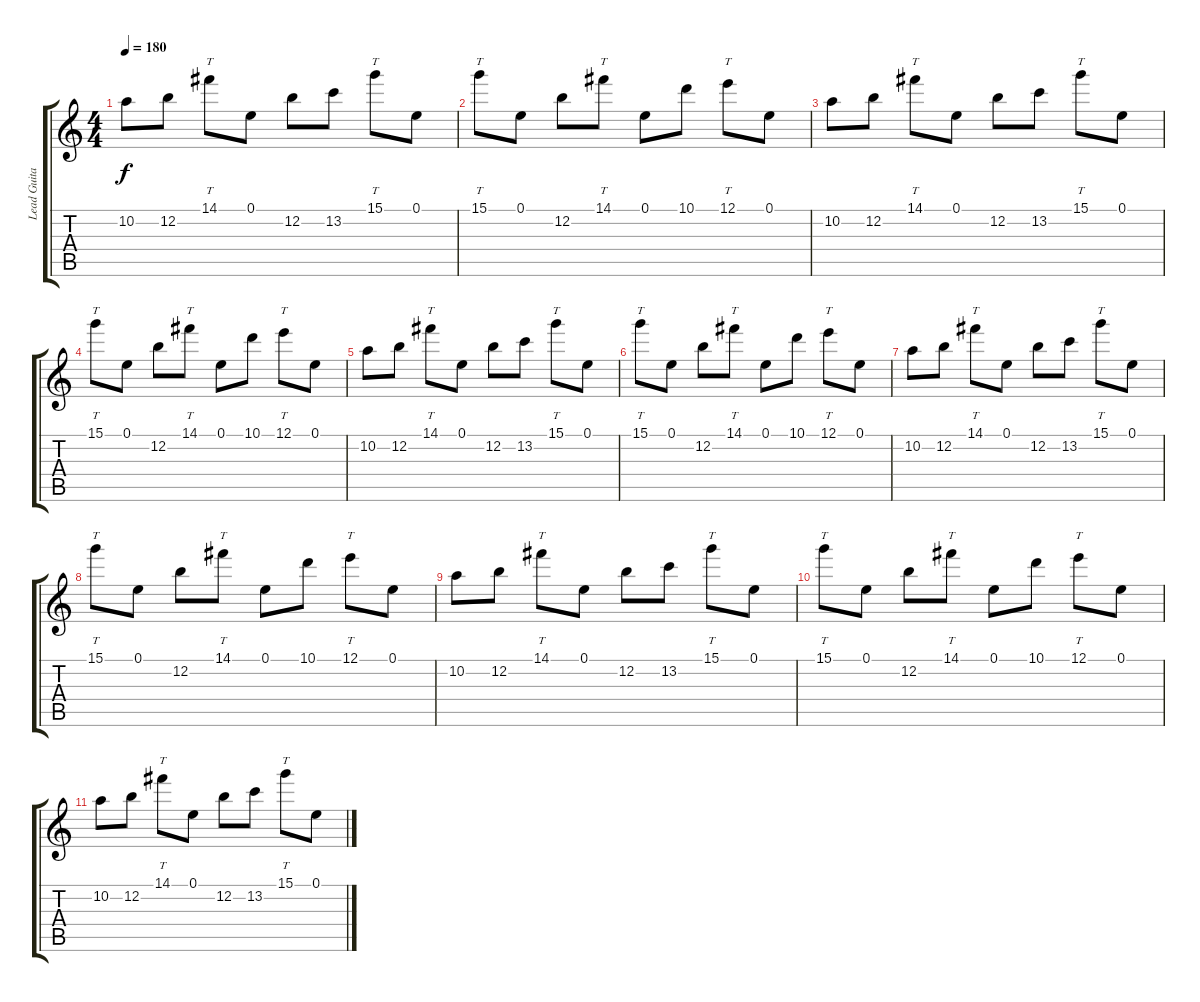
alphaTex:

\track ("Lead Guitar" "Lead Guita") {instrument overdrivenguitar}
\staff {score tabs}
\tuning (E4 B3 G3 D3 A2 D2) {hide}
\ts (4 4)
\tempo 180
\clef g2
\ks c
10.2.8{dy f} 12.2.8 14.1.8{tt} 0.1.8 12.2.8 13.2.8 15.1.8{tt} 0.1.8 |
15.1.8{tt} 0.1.8 12.2.8 14.1.8{tt} 0.1.8 10.1.8 12.1.8{tt} 0.1.8 |
10.2.8 12.2.8 14.1.8{tt} 0.1.8 12.2.8 13.2.8 15.1.8{tt} 0.1.8 |
15.1.8{tt} 0.1.8 12.2.8 14.1.8{tt} 0.1.8 10.1.8 12.1.8{tt} 0.1.8 |
10.2.8 12.2.8 14.1.8{tt} 0.1.8 12.2.8 13.2.8 15.1.8{tt} 0.1.8 |
15.1.8{tt} 0.1.8 12.2.8 14.1.8{tt} 0.1.8 10.1.8 12.1.8{tt} 0.1.8 |
10.2.8 12.2.8 14.1.8{tt} 0.1.8 12.2.8 13.2.8 15.1.8{tt} 0.1.8 |
15.1.8{tt} 0.1.8 12.2.8 14.1.8{tt} 0.1.8 10.1.8 12.1.8{tt} 0.1.8 |
10.2.8 12.2.8 14.1.8{tt} 0.1.8 12.2.8 13.2.8 15.1.8{tt} 0.1.8 |
15.1.8{tt} 0.1.8 12.2.8 14.1.8{tt} 0.1.8 10.1.8 12.1.8{tt} 0.1.8 |
10.2.8 12.2.8 14.1.8{tt} 0.1.8 12.2.8 13.2.8 15.1.8{tt} 0.1.8
